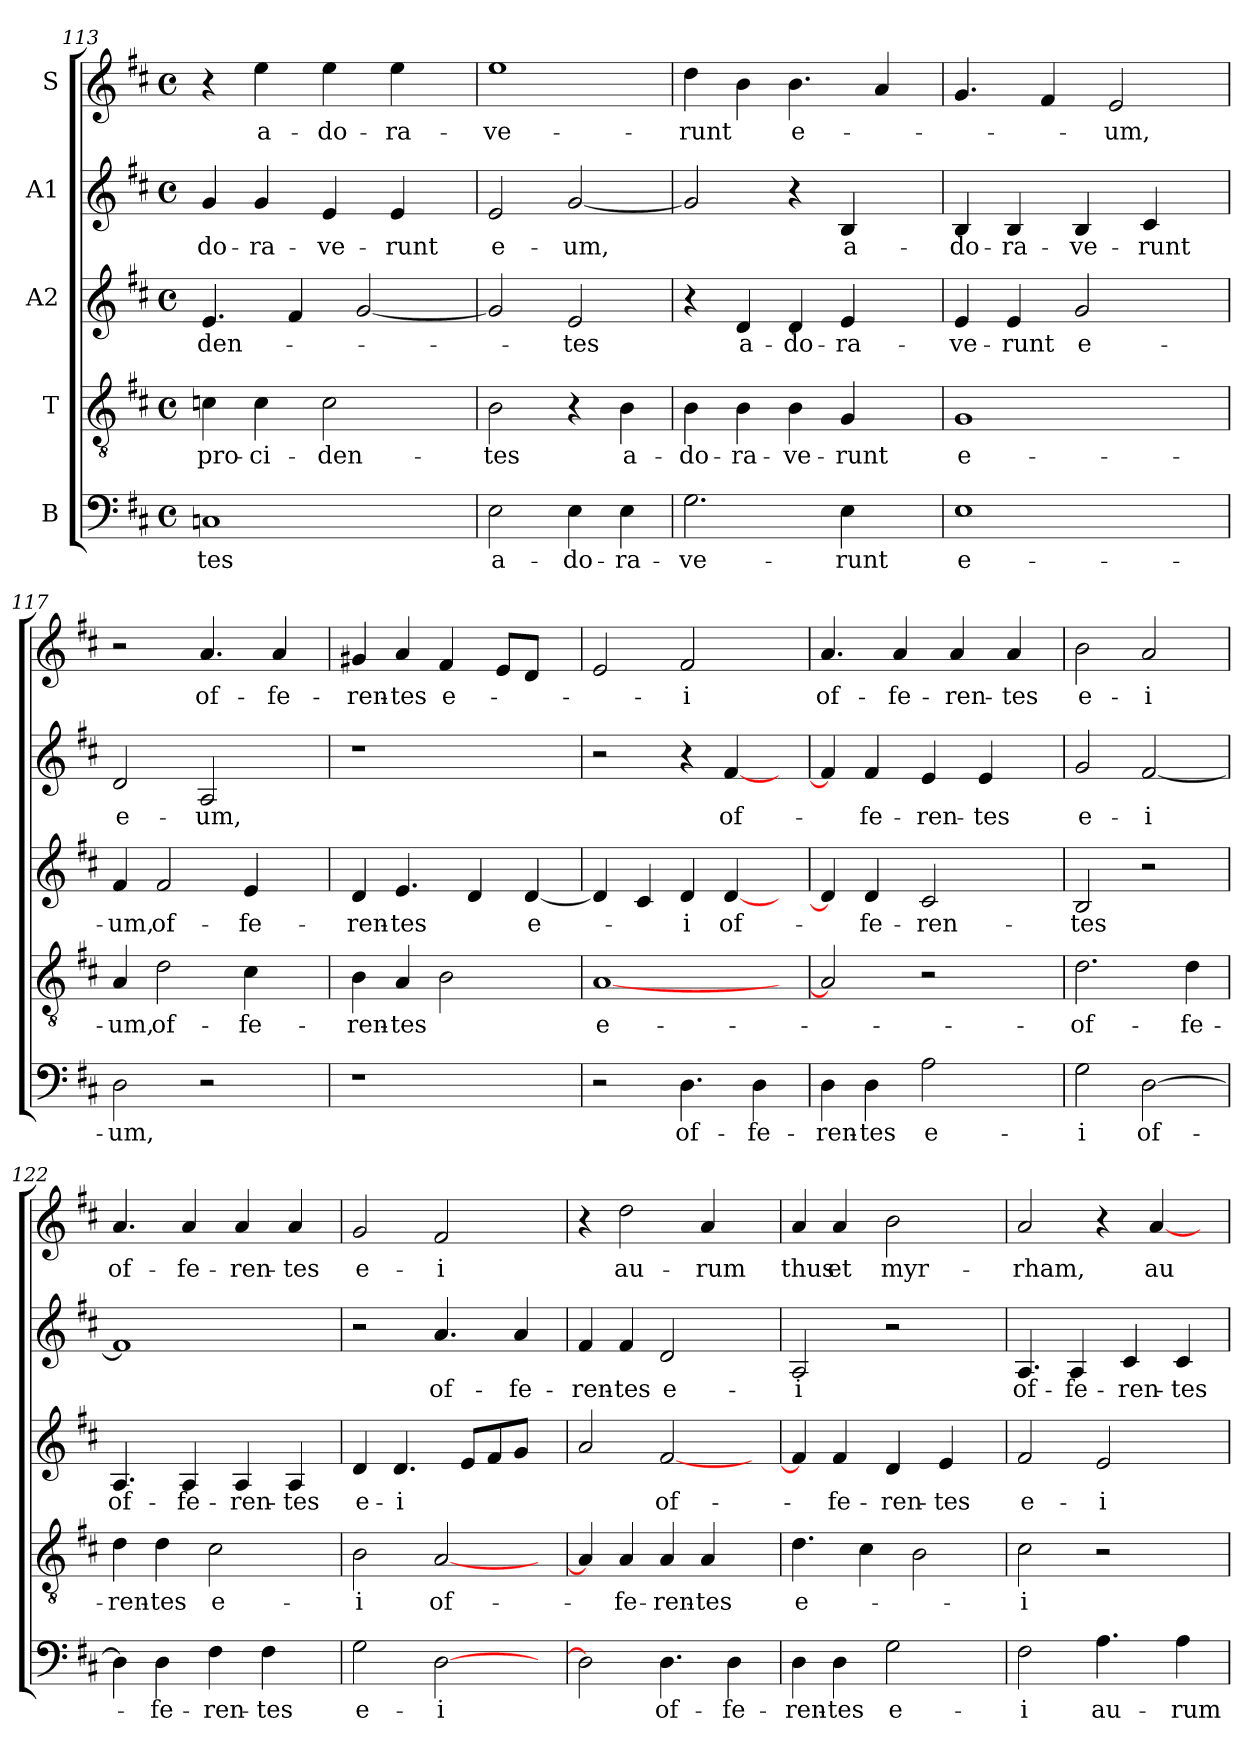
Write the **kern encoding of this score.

**kern	**text	**kern	**text	**kern	**text	**kern	**text	**kern	**text
*part5	*part5	*part4	*part4	*part3	*part3	*part2	*part2	*part1	*part1
*staff5	*staff5	*staff4	*staff4	*staff3	*staff3	*staff2	*staff2	*staff1	*staff1
*I"B	*	*I"T	*	*I"A2	*	*I"A1	*	*I"S	*
!!LO:PB:g=z
*clefF4	*	*clefGv2	*	*clefG2	*	*clefG2	*	*clefG2	*
*k[f#c#]	*	*k[f#c#]	*	*k[f#c#]	*	*k[f#c#]	*	*k[f#c#]	*
*D:	*	*D:	*	*D:	*	*D:	*	*D:	*
*M4/4	*	*M4/4	*	*M4/4	*	*M4/4	*	*M4/4	*
*met(c)	*	*met(c)	*	*met(c)	*	*met(c)	*	*met(c)	*
=113	=113	=113	=113	=113	=113	=113	=113	=113	=113
!	!LO:LY:b:cj	!	!LO:LY:b:cj	!	!LO:LY:b:cj	!	!LO:LY:b:cj	!	!
1Cn	-tes	4cn\	pro-	4.e/	-den-	4g/	-do-	4r	.
!	!	!	!LO:LY:b:cj	!	!	!	!LO:LY:b:cj	!	!LO:LY:b:cj
.	.	4c\	-ci-	.	.	4g/	-ra-	4ee\	a-
.	.	.	.	4f#/	.	.	.	.	.
!	!	!	!LO:LY:b:cj	!	!	!	!LO:LY:b:cj	!	!LO:LY:b:cj
.	.	2c\	-den-	.	.	4e/	-ve-	4ee\	-do-
.	.	.	.	[<2g/	.	.	.	.	.
!	!	!	!	!	!	!	!LO:LY:b:cj	!	!LO:LY:b:cj
.	.	.	.	.	.	4e/	-runt	4ee\	-ra-
8ryy	.	8ryy	.	.	.	8ryy	.	8ryy	.
=114	=114	=114	=114	=114	=114	=114	=114	=114	=114
!	!LO:LY:b:cj	!	!LO:LY:b:cj	!	!	!	!LO:LY:b:cj	!	!LO:LY:b:cj
2E\	a-	2B\	-tes	2g/]	.	2e/	e-	1ee	-ve-
!	!LO:LY:b:cj	!	!	!	!LO:LY:b:cj	!	!LO:LY:b:cj	!	!
4E\	-do-	4r	.	2e/	-tes	[<2g/	-um,	.	.
!	!LO:LY:b:cj	!	!LO:LY:b:cj	!	!	!	!	!	!
4E\	-ra-	4B\	a-	.	.	.	.	.	.
=115	=115	=115	=115	=115	=115	=115	=115	=115	=115
!	!LO:LY:b:cj	!	!LO:LY:b:cj	!	!	!	!	!	!LO:LY:b:cj
2.G\	-ve-	4B\	-do-	4r	.	2g/]	.	4dd\	-runt
!	!	!	!LO:LY:b:cj	!	!LO:LY:b:cj	!	!	!	!
.	.	4B\	-ra-	4d/	a-	.	.	4b\	.
!	!	!	!LO:LY:b:cj	!	!LO:LY:b:cj	!	!	!	!LO:LY:b:cj
.	.	4B\	-ve-	4d/	-do-	4r	.	4.b\	e-
!	!LO:LY:b:cj	!	!LO:LY:b:cj	!	!LO:LY:b:cj	!	!LO:LY:b:cj	!	!
4E\	-runt	4G/	-runt	4e/	-ra-	4B/	a-	.	.
.	.	.	.	.	.	.	.	4a/	.
8ryy	.	8ryy	.	8ryy	.	8ryy	.	.	.
=116	=116	=116	=116	=116	=116	=116	=116	=116	=116
!	!LO:LY:b:rj	!	!LO:LY:b:rj	!	!LO:LY:b:cj	!	!LO:LY:b:cj	!	!
1E	e-	1G	e-	4e/	-ve-	4B/	-do-	4.g/	.
!	!	!	!	!	!LO:LY:b:cj	!	!LO:LY:b:cj	!	!
.	.	.	.	4e/	-runt	4B/	-ra-	.	.
.	.	.	.	.	.	.	.	4f#/	.
!	!	!	!	!	!LO:LY:b:cj	!	!LO:LY:b:cj	!	!
.	.	.	.	2g/	e-	4B/	-ve-	.	.
!	!	!	!	!	!	!	!	!	!LO:LY:b:cj
.	.	.	.	.	.	.	.	2e/	-um,
!	!	!	!	!	!	!	!LO:LY:b:cj	!	!
.	.	.	.	.	.	4c#/	-runt	.	.
8ryy	.	8ryy	.	8ryy	.	8ryy	.	.	.
=117	=117	=117	=117	=117	=117	=117	=117	=117	=117
!	!LO:LY:b:cj	!	!LO:LY:b:cj	!	!LO:LY:b:cj	!	!LO:LY:b:cj	!	!
2D\	-um,	4A/	-um,	4f#/	-um,	2d/	e-	2r	.
!	!	!	!LO:LY:b:cj	!	!LO:LY:b:cj	!	!	!	!
.	.	2d\	of-	2f#/	of-	.	.	.	.
!	!	!	!	!	!	!	!LO:LY:b:cj	!	!LO:LY:b:cj
2r	.	.	.	.	.	2A/	-um,	4.a/	of-
!	!	!	!LO:LY:b:cj	!	!LO:LY:b:cj	!	!	!	!
.	.	4c#\	-fe-	4e/	-fe-	.	.	.	.
!	!	!	!	!	!	!	!	!	!LO:LY:b:cj
.	.	.	.	.	.	.	.	4a/	-fe-
8ryy	.	8ryy	.	8ryy	.	8ryy	.	.	.
!!LO:LB:g=z
=118	=118	=118	=118	=118	=118	=118	=118	=118	=118
!	!	!	!LO:LY:b:cj	!	!LO:LY:b:cj	!	!	!	!LO:LY:b:cj
1r	.	4B\	-ren-	4d/	-ren-	1r	.	4g#X/	-ren-
!	!	!	!LO:LY:b:cj	!	!LO:LY:b:cj	!	!	!	!LO:LY:b:cj
.	.	4A/	-tes	4.e/	-tes	.	.	4a/	-tes
!	!	!	!	!	!	!	!	!	!LO:LY:b:cj
.	.	2B\	.	.	.	.	.	4f#/	e-
.	.	.	.	4d/	.	.	.	.	.
.	.	.	.	.	.	.	.	8e/L	.
!	!	!	!	!	!LO:LY:b:cj	!	!	!	!
.	.	.	.	[<4d/	e-	.	.	8d/J	.
8ryy	.	8ryy	.	.	.	8ryy	.	8ryy	.
=119	=119	=119	=119	=119	=119	=119	=119	=119	=119
!	!	!	!LO:LY:b:rj	!	!	!	!	!	!
2r	.	[<1A	e-	4d/]	.	2r	.	2e/	.
.	.	.	.	4c#/	.	.	.	.	.
!	!LO:LY:b:cj	!	!	!	!LO:LY:b:cj	!	!	!	!LO:LY:b:cj
4.D\	of-	.	.	4d/	-i	4r	.	2f#/	-i
!	!	!	!	!	!LO:LY:b:cj	!	!LO:LY:b:cj	!	!
.	.	.	.	[<4d/	of-	[<4f#/	of-	.	.
!	!LO:LY:b:cj	!	!	!	!	!	!	!	!
4D\	-fe-	.	.	.	.	.	.	.	.
.	.	8ryy	.	8ryy	.	8ryy	.	8ryy	.
=120	=120	=120	=120	=120	=120	=120	=120	=120	=120
!	!LO:LY:b:cj	!	!	!	!	!	!	!	!LO:LY:b:cj
4D\	-ren-	2A/]	.	4d/]	.	4f#/]	.	4.a/	of-
!	!LO:LY:b:cj	!	!	!	!LO:LY:b:cj	!	!LO:LY:b:cj	!	!
4D\	-tes	.	.	4d/	-fe-	4f#/	-fe-	.	.
!	!	!	!	!	!	!	!	!	!LO:LY:b:cj
.	.	.	.	.	.	.	.	4a/	-fe-
!	!LO:LY:b:cj	!	!	!	!LO:LY:b:cj	!	!LO:LY:b:cj	!	!
2A\	e-	2r	.	2c#/	-ren-	4e/	-ren-	.	.
!	!	!	!	!	!	!	!	!	!LO:LY:b:cj
.	.	.	.	.	.	.	.	4a/	-ren-
!	!	!	!	!	!	!	!LO:LY:b:cj	!	!
.	.	.	.	.	.	4e/	-tes	.	.
!	!	!	!	!	!	!	!	!	!LO:LY:b:cj
.	.	.	.	.	.	.	.	4a/	-tes
8ryy	.	8ryy	.	8ryy	.	8ryy	.	.	.
=121	=121	=121	=121	=121	=121	=121	=121	=121	=121
!	!LO:LY:b:cj	!	!LO:LY:b:cj	!	!LO:LY:b:cj	!	!LO:LY:b:cj	!	!LO:LY:b:cj
2G\	-i	2.d\	-of-	2B/	-tes	2g/	e-	2b\	e-
!	!LO:LY:b:cj	!	!	!	!	!	!LO:LY:b:cj	!	!LO:LY:b:cj
[<2D\	of-	.	.	2r	.	[>2f#/	-i	2a/	-i
!	!	!	!LO:LY:b:cj	!	!	!	!	!	!
.	.	4d\	-fe-	.	.	.	.	.	.
!!LO:LB:g=z
=122	=122	=122	=122	=122	=122	=122	=122	=122	=122
!	!	!	!LO:LY:b:cj	!	!LO:LY:b:cj	!	!	!	!LO:LY:b:cj
4D\]	.	4d\	-ren-	4.A/	of-	1f#]	.	4.a/	of-
!	!LO:LY:b:cj	!	!LO:LY:b:cj	!	!	!	!	!	!
4D\	-fe-	4d\	-tes	.	.	.	.	.	.
!	!	!	!	!	!LO:LY:b:cj	!	!	!	!LO:LY:b:cj
.	.	.	.	4A/	-fe-	.	.	4a/	-fe-
!	!LO:LY:b:cj	!	!LO:LY:b:cj	!	!	!	!	!	!
4F#\	-ren-	2c#\	e-	.	.	.	.	.	.
!	!	!	!	!	!LO:LY:b:cj	!	!	!	!LO:LY:b:cj
.	.	.	.	4A/	-ren-	.	.	4a/	-ren-
!	!LO:LY:b:cj	!	!	!	!	!	!	!	!
4F#\	-tes	.	.	.	.	.	.	.	.
!	!	!	!	!	!LO:LY:b:cj	!	!	!	!LO:LY:b:cj
.	.	.	.	4A/	-tes	.	.	4a/	-tes
8ryy	.	8ryy	.	.	.	8ryy	.	.	.
=123	=123	=123	=123	=123	=123	=123	=123	=123	=123
!	!LO:LY:b:cj	!	!LO:LY:b:cj	!	!LO:LY:b:cj	!	!	!	!LO:LY:b:cj
2G\	e-	2B\	-i	4d/	e-	2r	.	2g/	e-
!	!	!	!	!	!LO:LY:b:cj	!	!	!	!
.	.	.	.	4.d/	-i	.	.	.	.
!	!LO:LY:b:cj	!	!LO:LY:b:cj	!	!	!	!LO:LY:b:cj	!	!LO:LY:b:cj
[>2D\	-i	[<2A/	of-	.	.	4.a/	of-	2f#/	-i
.	.	.	.	8e/L	.	.	.	.	.
.	.	.	.	8f#/	.	.	.	.	.
!	!	!	!	!	!	!	!LO:LY:b:cj	!	!
.	.	.	.	8g/J	.	4a/	-fe-	.	.
8ryy	.	8ryy	.	8ryy	.	.	.	8ryy	.
=124	=124	=124	=124	=124	=124	=124	=124	=124	=124
!	!	!	!	!	!	!	!LO:LY:b:cj	!	!
2D\]	.	4A/]	.	2a/	.	4f#/	-ren-	4r	.
!	!	!	!LO:LY:b:cj	!	!	!	!LO:LY:b:cj	!	!LO:LY:b:cj
.	.	4A/	-fe-	.	.	4f#/	-tes	2dd\	au-
!	!LO:LY:b:cj	!	!LO:LY:b:cj	!	!LO:LY:b:cj	!	!LO:LY:b:cj	!	!
4.D\	of-	4A/	-ren-	[<2f#/	of-	2d/	e-	.	.
!	!	!	!LO:LY:b:cj	!	!	!	!	!	!LO:LY:b:cj
.	.	4A/	-tes	.	.	.	.	4a/	-rum
!	!LO:LY:b:cj	!	!	!	!	!	!	!	!
4D\	-fe-	.	.	.	.	.	.	.	.
.	.	8ryy	.	8ryy	.	8ryy	.	8ryy	.
=125	=125	=125	=125	=125	=125	=125	=125	=125	=125
!	!LO:LY:b:cj	!	!LO:LY:b:cj	!	!	!	!LO:LY:b:cj	!	!LO:LY:b:cj
4D\	-ren-	4.d\	e-	4f#/]	.	2A/	-i	4a/	thus
!	!LO:LY:b:cj	!	!	!	!LO:LY:b:cj	!	!	!	!LO:LY:b:cj
4D\	-tes	.	.	4f#/	-fe-	.	.	4a/	et
.	.	4c#\	.	.	.	.	.	.	.
!	!LO:LY:b:cj	!	!	!	!LO:LY:b:cj	!	!	!	!LO:LY:b:cj
2G\	e-	.	.	4d/	-ren-	2r	.	2b\	myr-
.	.	2B\	.	.	.	.	.	.	.
!	!	!	!	!	!LO:LY:b:cj	!	!	!	!
.	.	.	.	4e/	-tes	.	.	.	.
8ryy	.	.	.	8ryy	.	8ryy	.	8ryy	.
=126	=126	=126	=126	=126	=126	=126	=126	=126	=126
!	!LO:LY:b:cj	!	!LO:LY:b:cj	!	!LO:LY:b:cj	!	!LO:LY:b:cj	!	!LO:LY:b:cj
2F#\	-i	2c#\	-i	2f#/	e-	4.A/	of-	2a/	-rham,
!	!	!	!	!	!	!	!LO:LY:b:cj	!	!
.	.	.	.	.	.	4A/	-fe-	.	.
!	!LO:LY:b:cj	!	!	!	!LO:LY:b:cj	!	!	!	!
4.A\	au-	2r	.	2e/	-i	.	.	4r	.
!	!	!	!	!	!	!	!LO:LY:b:cj	!	!
.	.	.	.	.	.	4c#/	-ren-	.	.
!	!	!	!	!	!	!	!	!	!LO:LY:b:cj
.	.	.	.	.	.	.	.	[>4a/	au-
!	!LO:LY:b:cj	!	!	!	!	!	!LO:LY:b:cj	!	!
4A\	-rum	.	.	.	.	4c#/	-tes	.	.
.	.	8ryy	.	8ryy	.	.	.	8ryy	.
=	=	=	=	=	=	=	=	=	=
*-	*-	*-	*-	*-	*-	*-	*-	*-	*-
